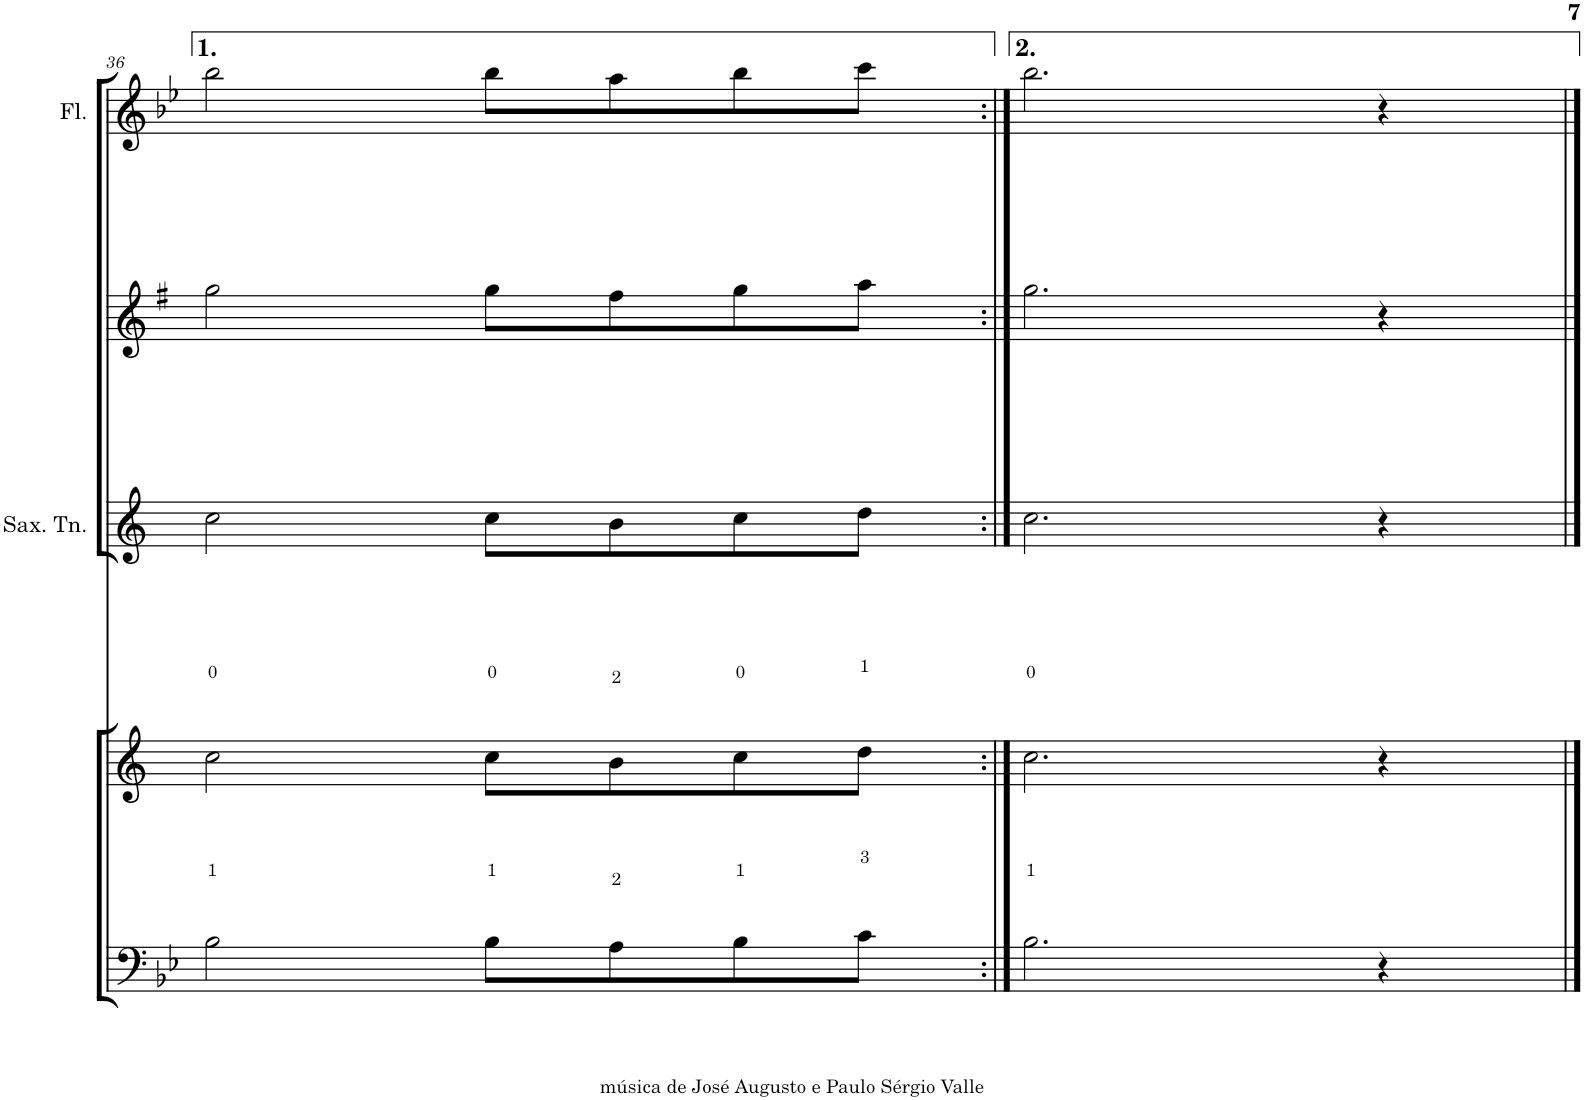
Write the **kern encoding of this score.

**kern	**kern	**kern	**kern	**kern
*part5	*part4	*part3	*part2	*part1
*staff5	*staff4	*staff3	*staff2	*staff1
*I"Trombone	*I"Trompete em Bb	*I"Saxofone Tenor	*I"Saxofone Alto	*I"Flauta Transversal
*I'Trb	*I'Tpt	*I'Sax. Tn.	*	*I'Fl.
!!LO:PB:g=z
*clefF4	*clefG2	*clefG2	*clefG2	*clefG2
*	*Trd1c2	*Trd8c14	*Trd5c9	*
*k[b-e-]	*k[]	*k[]	*k[f#]	*k[b-e-]
*M4/4	*M4/4	*M4/4	*M4/4	*M4/4
=36	=36	=36	=36	=36
2B-\	2cc\	2cc\	2gg\	2bb-\
8B-\L	8cc\L	8cc\L	8gg\L	8bb-\L
8A\	8b\	8b\	8ff#\	8aa\
8B-\	8cc\	8cc\	8gg\	8bb-\
8c\J	8dd\J	8dd\J	8aa\J	8ccc\J
=37:|!	=37:|!	=37:|!	=37:|!	=37:|!
2.B-\	2.cc\	2.cc\	2.gg\	2.bb-\
4r	4r	4r	4r	4r
==	==	==	==	==
*-	*-	*-	*-	*-
